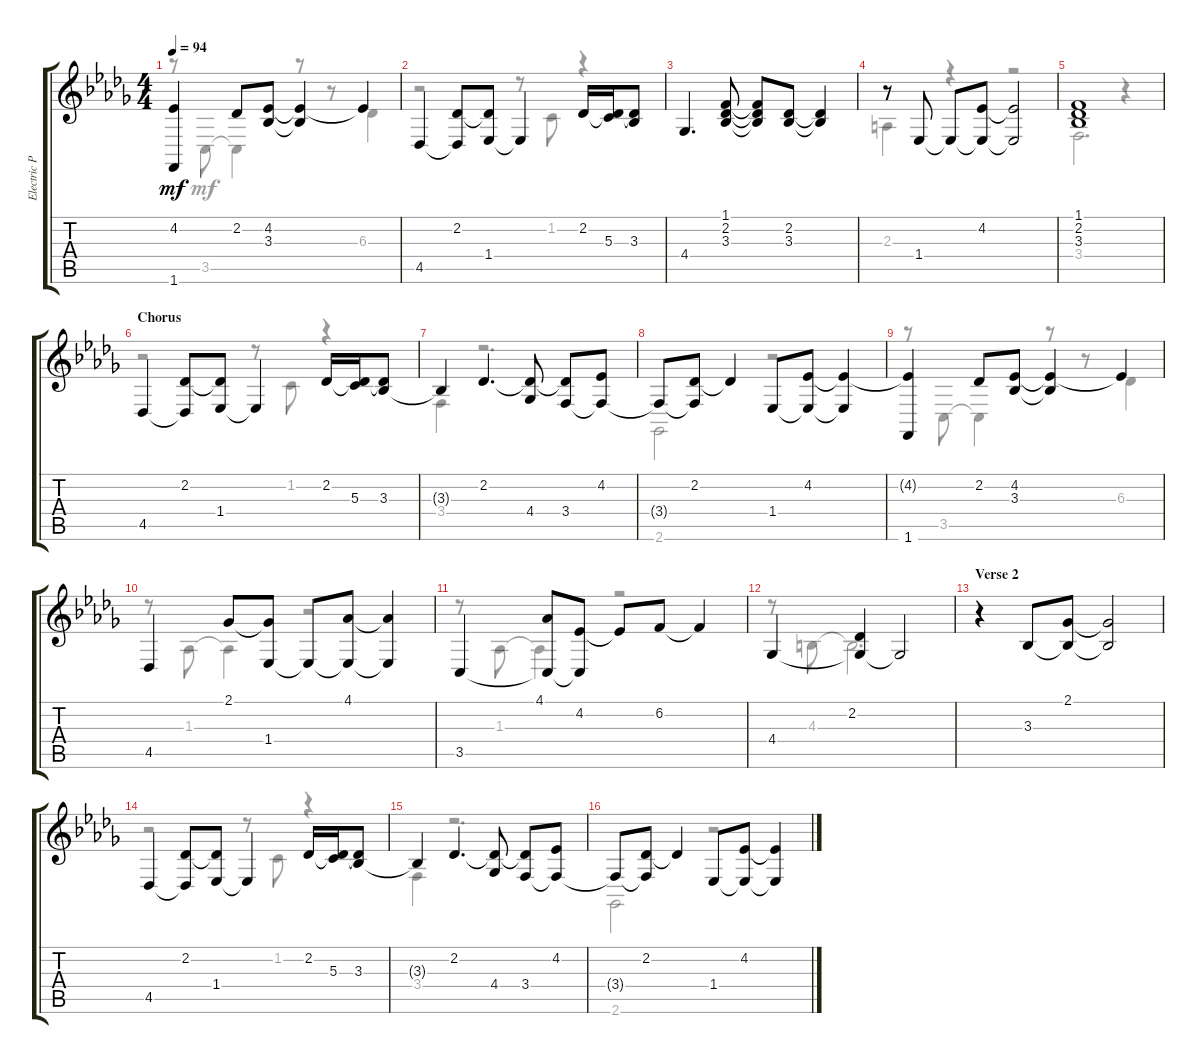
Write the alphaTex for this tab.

\track ("Electric Piano" "Electric P") {instrument electricpiano1}
\staff {score tabs}
\tuning (E4 B3 G3 D3 A2 E2) {hide}
\voice
\ts (4 4)
\tempo 94
\clef g2
\ks bbminor
(4.2{t} 1.6).4{dy mf} 2.2.8 (4.2 3.3).8 (4.2{t} 3.3{t}).4 4.2{t}.4 |
4.5.4 (2.2 4.5{t}).8 (2.2{t} 1.4).8 1.4{t}.4 2.2.16 (2.2{t} 5.3).16 (2.2{t} 3.3).8 |
4.4.4{d} (1.1 2.2 3.3).8 (1.1{t} 2.2{t} 3.3{t}).8 (2.2 3.3).8 (2.2{t} 3.3{t}).4 |
r.8 1.4.8 1.4{t}.8 (4.2 1.4{t}).8 (4.2{t} 1.4{t}).2 |
(1.1 2.2 3.3).1 |
\section ("" "Chorus")
4.5.4 (2.2 4.5{t}).8 (2.2{t} 1.4).8 1.4{t}.4 2.2.16 (2.2{t} 5.3).16 (2.2{t} 3.3).8 |
3.3{t}.4 2.2.4{d} (2.2{t} 4.4).8 (2.2{t} 3.4).8 (4.2 3.4{t}).8 |
3.4{t}.8 (2.2 3.4{t}).8 2.2{t}.4 1.4.8 (4.2 1.4{t}).8 (4.2{t} 1.4{t}).4 |
(4.2{t} 1.6).4 2.2.8 (4.2 3.3).8 (4.2{t} 3.3{t}).4 4.2{t}.4 |
4.5.4 2.1.8 (2.1{t} 1.4).8 1.4{t}.8 (4.1 1.4{t}).8 (4.1{t} 1.4{t}).4 |
3.5.4 (4.1 3.5{t}).8 (4.2 3.5{t}).8 4.2{t}.8 6.2.8 6.2{t}.4 |
4.4.4 (2.2 4.4{t}).4 4.4{t}.2 |
\section ("" "Verse 2")
r.4 3.3.8 (2.1 3.3{t}).8 (2.1{t} 3.3{t}).2 |
4.5.4 (2.2 4.5{t}).8 (2.2{t} 1.4).8 1.4{t}.4 2.2.16 (2.2{t} 5.3).16 (2.2{t} 3.3).8 |
3.3{t}.4 2.2.4{d} (2.2{t} 4.4).8 (2.2{t} 3.4).8 (4.2 3.4{t}).8 |
3.4{t}.8 (2.2 3.4{t}).8 2.2{t}.4 1.4.8 (4.2 1.4{t}).8 (4.2{t} 1.4{t}).4
\voice
\clef g2
\ottava regular
\simile none
\ks bbminor
r.8{dy mf} 3.5.8 3.5{t}.4 r.8 r.8 6.3.4 |
r.2 r.8 1.2.8 r.4 |
|
2.3.4 r.4 r.2 |
3.4.2{d} r.4 |
r.2 r.8 1.2.8 r.4 |
3.4.4 r.2{d} |
2.6.2 r.2 |
r.8 3.5.8 3.5{t}.4 r.8 r.8 6.3.4 |
r.8 1.3.8 1.3{t}.4 r.2 |
r.8 1.3.8 1.3{t}.4 r.2 |
r.8 4.3.8 4.3{t}.2{d} |
|
r.2 r.8 1.2.8 r.4 |
3.4.4 r.2{d} |
2.6.2 r.2
